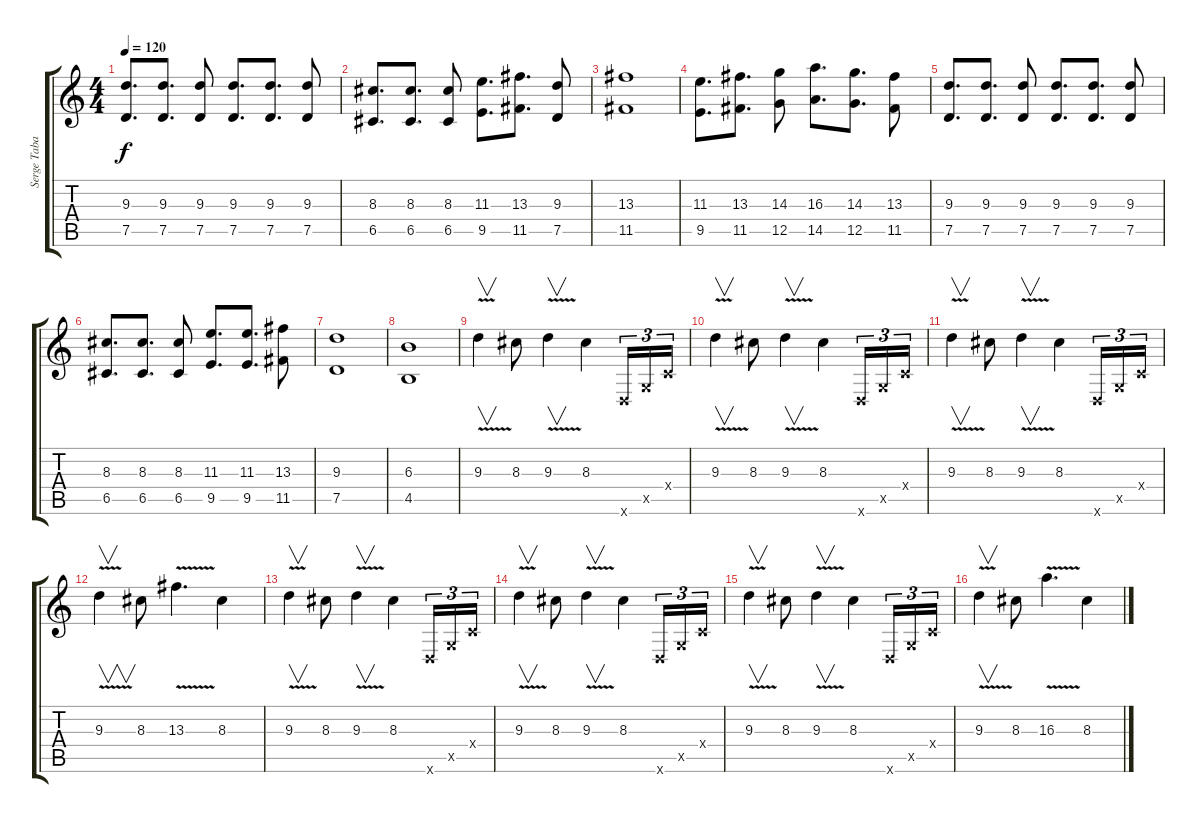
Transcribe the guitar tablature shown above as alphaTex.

\track ("Serge Tabachnikov " "Serge Taba") {instrument distortionguitar}
\staff {score tabs}
\tuning (D4 A3 F3 C3 G2 D2) {hide}
\ts (4 4)
\tempo 120
\clef g2
\ks c
(9.3 7.5).8{d dy f} (9.3 7.5).8{d} (9.3 7.5).8 (9.3 7.5).8{d} (9.3 7.5).8{d} (9.3 7.5).8 |
(8.3 6.5).8{d} (8.3 6.5).8{d} (8.3 6.5).8 (11.3 9.5).8{d} (13.3 11.5).8{d} (9.3 7.5).8 |
(13.3 11.5).1 |
(11.3 9.5).8{d} (13.3 11.5).8{d} (14.3 12.5).8 (16.3 14.5).8{d} (14.3 12.5).8{d} (13.3 11.5).8 |
(9.3 7.5).8{d} (9.3 7.5).8{d} (9.3 7.5).8 (9.3 7.5).8{d} (9.3 7.5).8{d} (9.3 7.5).8 |
(8.3 6.5).8{d} (8.3 6.5).8{d} (8.3 6.5).8 (11.3 9.5).8{d} (11.3 9.5).8{d} (13.3 11.5).8 |
(9.3 7.5).1 |
(6.3 4.5).1 |
9.3{v}.4{v} 8.3.8 9.3{v}.4{v} 8.3.4 0.6{x}.16{tu (3 2)} 0.5{x}.16{tu (3 2)} 0.4{x}.16{tu (3 2)} |
9.3{v}.4{v} 8.3.8 9.3{v}.4{v} 8.3.4 0.6{x}.16{tu (3 2)} 0.5{x}.16{tu (3 2)} 0.4{x}.16{tu (3 2)} |
9.3{v}.4{v} 8.3.8 9.3{v}.4{v} 8.3.4 0.6{x}.16{tu (3 2)} 0.5{x}.16{tu (3 2)} 0.4{x}.16{tu (3 2)} |
9.3{v}.4{v} 8.3.8 13.3{v}.4{d} 8.3.4 |
9.3{v}.4{v} 8.3.8 9.3{v}.4{v} 8.3.4 0.6{x}.16{tu (3 2)} 0.5{x}.16{tu (3 2)} 0.4{x}.16{tu (3 2)} |
9.3{v}.4{v} 8.3.8 9.3{v}.4{v} 8.3.4 0.6{x}.16{tu (3 2)} 0.5{x}.16{tu (3 2)} 0.4{x}.16{tu (3 2)} |
9.3{v}.4{v} 8.3.8 9.3{v}.4{v} 8.3.4 0.6{x}.16{tu (3 2)} 0.5{x}.16{tu (3 2)} 0.4{x}.16{tu (3 2)} |
9.3{v}.4{v} 8.3.8 16.3{v}.4{d} 8.3.4
